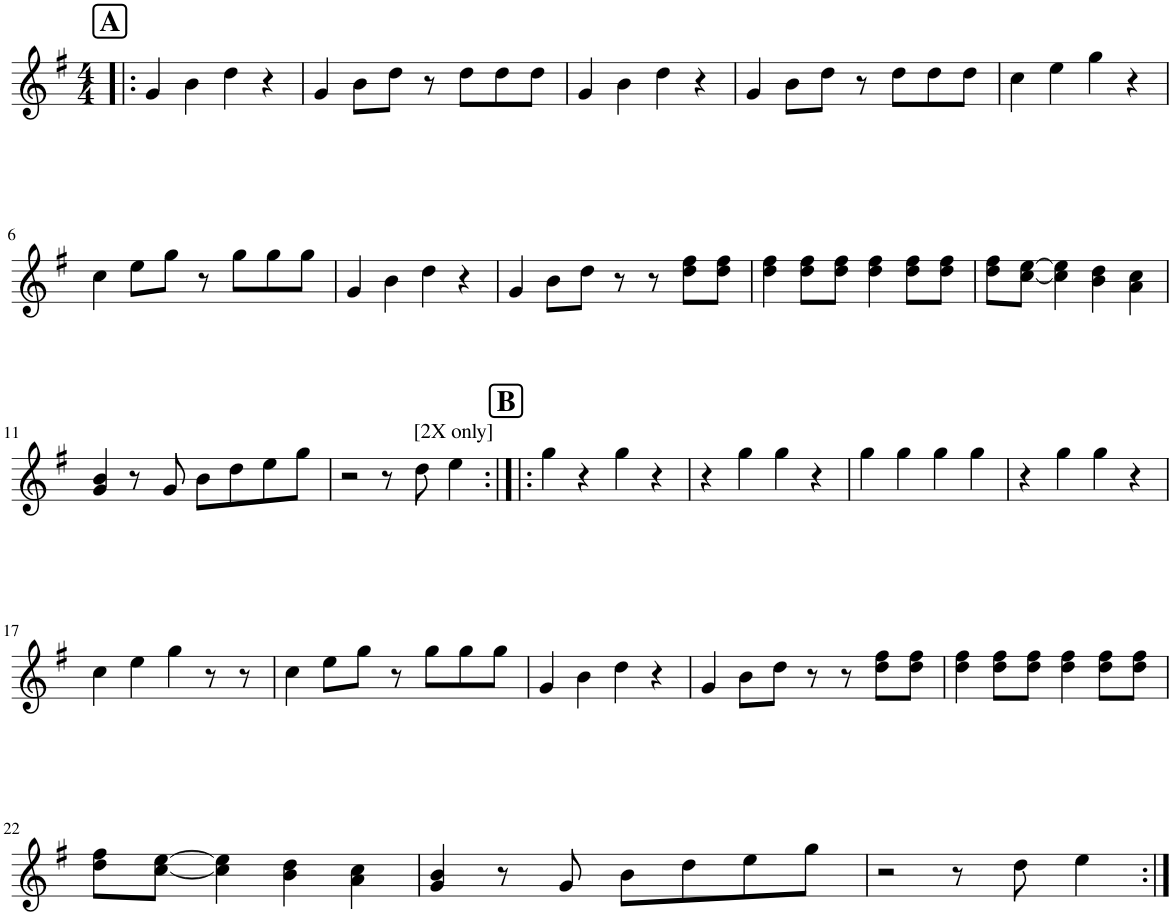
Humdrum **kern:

**kern
*part1
*staff1
*I"Piano
*I'Pno.
*clefG2
*k[f#]
*M4/4
!!LO:REH:place=s1:a:B:cj:fs=14:t=A
=1!|:
4g/
4b\
4dd\
4r
=2
4g/
8b\L
8dd\J
8r
8dd\L
8dd\
8dd\J
=3
4g/
4b\
4dd\
4r
=4
4g/
8b\L
8dd\J
8r
8dd\L
8dd\
8dd\J
=5
4cc\
4ee\
4gg\
4r
!!LO:LB:g=z
=6
4cc\
8ee\L
8gg\J
8r
8gg\L
8gg\
8gg\J
=7
4g/
4b\
4dd\
4r
=8
4g/
8b\L
8dd\J
8r
8r
8dd\ 8ff#\L
8dd\ 8ff#\J
=9
4dd\ 4ff#\
8dd\ 8ff#\L
8dd\ 8ff#\J
4dd\ 4ff#\
8dd\ 8ff#\L
8dd\ 8ff#\J
=10
8dd\ 8ff#\L
[8cc\ [8ee\J
4cc\] 4ee\]
4b\ 4dd\
4a\ 4cc\
!!LO:LB:g=z
=11
4g/ 4b/
8r
8g/
8b\L
8dd\
8ee\
8gg\J
=12
2r
8r
!LO:TX:a:t=[2X only]
8dd\
4ee\
!!LO:REH:place=s1:a:B:cj:fs=14:t=B
=13:|!|:
4gg\
4r
4gg\
4r
=14
4r
4gg\
4gg\
4r
=15
4gg\
4gg\
4gg\
4gg\
=16
4r
4gg\
4gg\
4r
!!LO:LB:g=z
=17
4cc\
4ee\
4gg\
8r
8r
=18
4cc\
8ee\L
8gg\J
8r
8gg\L
8gg\
8gg\J
=19
4g/
4b\
4dd\
4r
=20
4g/
8b\L
8dd\J
8r
8r
8dd\ 8ff#\L
8dd\ 8ff#\J
=21
4dd\ 4ff#\
8dd\ 8ff#\L
8dd\ 8ff#\J
4dd\ 4ff#\
8dd\ 8ff#\L
8dd\ 8ff#\J
!!LO:LB:g=z
=22
8dd\ 8ff#\L
[8cc\ [8ee\J
4cc\] 4ee\]
4b\ 4dd\
4a\ 4cc\
=23
4g/ 4b/
8r
8g/
8b\L
8dd\
8ee\
8gg\J
=24
2r
8r
8dd\
4ee\
=:|!
*-
